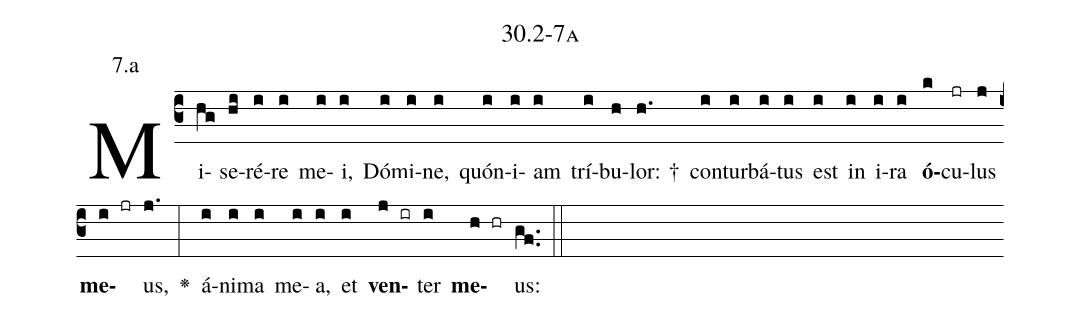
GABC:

name: 30.2-7a;
annotation: 7.a;
%%
(c3)Mi(hg)se(hi)ré(i)re(i) me(i)i,(i) Dó(i)mi(i)ne,(i) quón(i)i(i)am(i) trí(i)bu(h)lor: †(h.) con(i)tur(i)bá(i)tus(i) est(i) in(i) i(i)ra(i) <b>ó</b>(k)cu(jr)lus(j) <b>me</b>(i jr)us,(j.) <v>\greheightstar</v>(:) á(i)ni(i)ma(i) me(i)a,(i) et(i) <b>ven</b>(j ir)ter(i) <b>me</b>(h hr)us:(gf..) (::)


%E(i) u(i) o(j) u(i) a(h) e.(gf..) (::)
